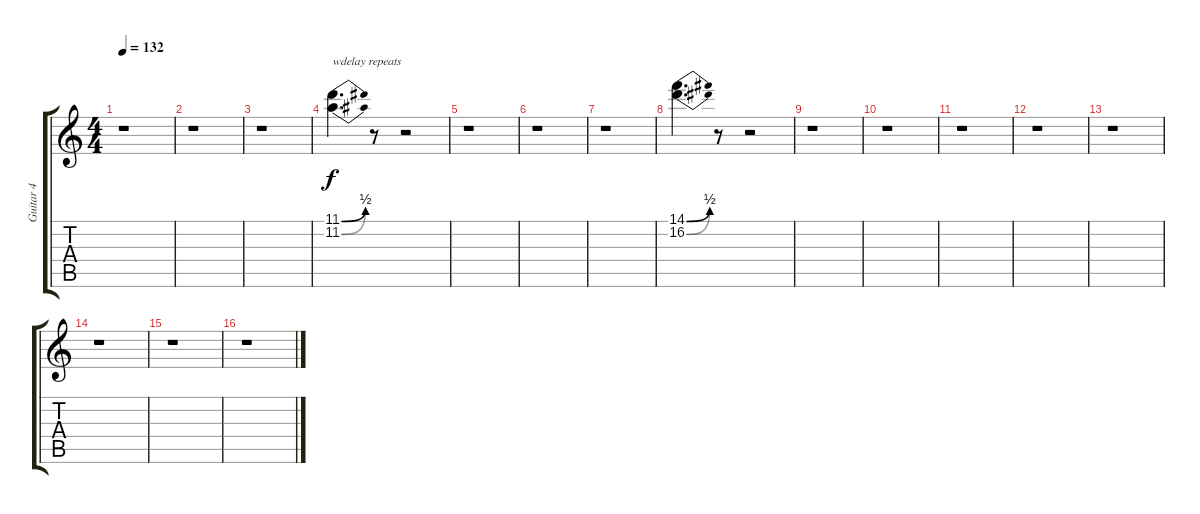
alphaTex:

\track ("Guitar 4" "Guitar 4") {instrument distortionguitar}
\staff {score tabs}
\tuning (Eb4 Bb3 Gb3 Db3 Ab2 Eb2) {hide}
\ts (4 4)
\tempo 132
\clef g2
\ks c
r.1{dy f} |
r.1 |
r.1 |
(11.1{be (bend 0 0 60 2)} 11.2{be (bend 0 0 60 2)}).4{d txt "wdelay repeats"} r.8 r.2 |
r.1 |
r.1 |
r.1 |
(14.1{be (bend 0 0 60 2)} 16.2{be (bend 0 0 60 2)}).4{d} r.8 r.2 |
r.1 |
r.1 |
r.1 |
r.1 |
r.1 |
r.1 |
r.1 |
r.1
